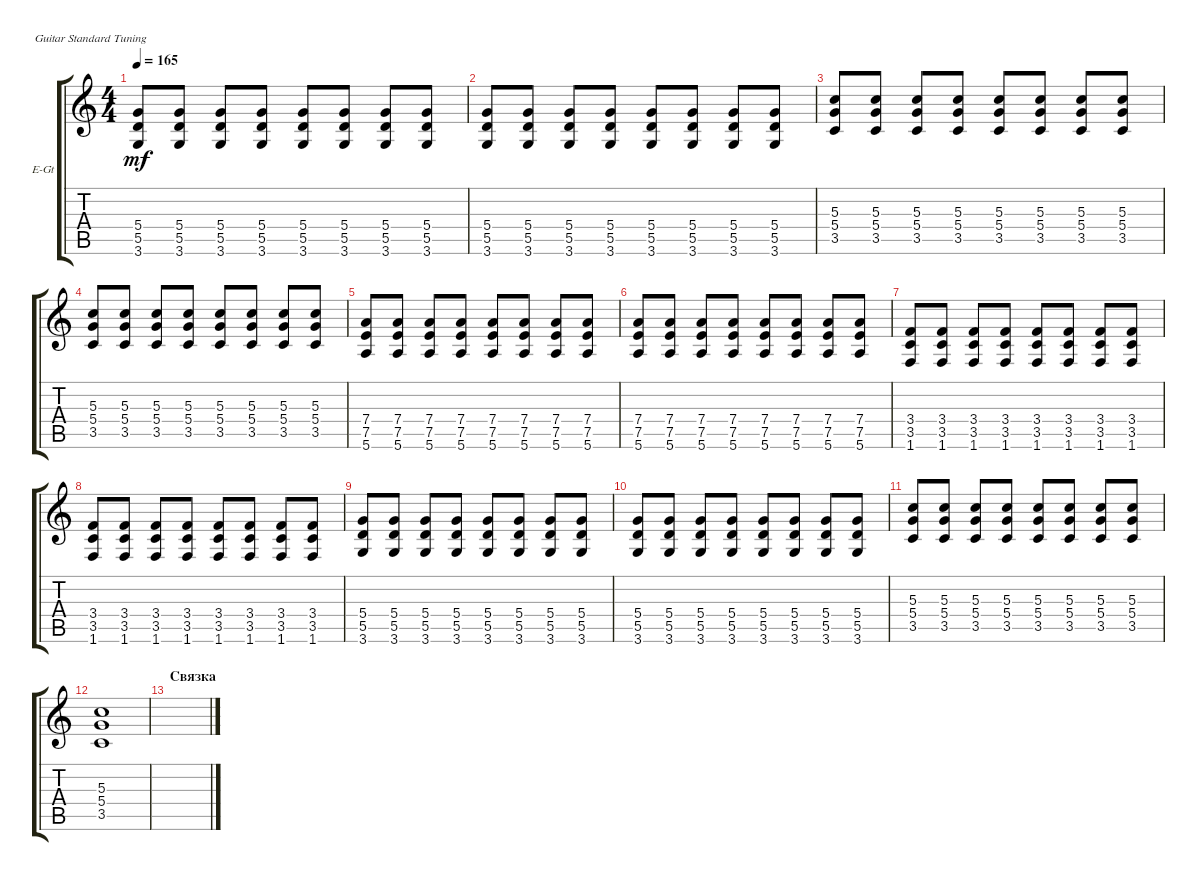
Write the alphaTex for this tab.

\defaultSystemsLayout 4
\bracketExtendMode groupsimilarinstruments
\firstSystemTrackNameOrientation horizontal
\otherSystemsTrackNameOrientation horizontal
\track ("Artem Guitar" "E-Gt") {instrument distortionguitar}
\staff {score tabs}
\tuning (E4 B3 G3 D3 A2 E2)
\ts (4 4)
\tempo 165
\clef g2
\ks c
(3.6 5.5 5.4).8{dy mf} (3.6 5.5 5.4).8 (3.6 5.5 5.4).8 (3.6 5.5 5.4).8 (3.6 5.5 5.4).8 (3.6 5.5 5.4).8 (3.6 5.5 5.4).8 (3.6 5.5 5.4).8 |
(3.6 5.5 5.4).8 (3.6 5.5 5.4).8 (3.6 5.5 5.4).8 (3.6 5.5 5.4).8 (3.6 5.5 5.4).8 (3.6 5.5 5.4).8 (3.6 5.5 5.4).8 (3.6 5.5 5.4).8 |
(3.5 5.4 5.3).8 (3.5 5.4 5.3).8 (3.5 5.4 5.3).8 (3.5 5.4 5.3).8 (3.5 5.4 5.3).8 (3.5 5.4 5.3).8 (3.5 5.4 5.3).8 (3.5 5.4 5.3).8 |
(3.5 5.4 5.3).8 (3.5 5.4 5.3).8 (3.5 5.4 5.3).8 (3.5 5.4 5.3).8 (3.5 5.4 5.3).8 (3.5 5.4 5.3).8 (3.5 5.4 5.3).8 (3.5 5.4 5.3).8 |
(5.6 7.5 7.4).8 (5.6 7.5 7.4).8 (5.6 7.5 7.4).8 (5.6 7.5 7.4).8 (5.6 7.5 7.4).8 (5.6 7.5 7.4).8 (5.6 7.5 7.4).8 (5.6 7.5 7.4).8 |
(5.6 7.5 7.4).8 (5.6 7.5 7.4).8 (5.6 7.5 7.4).8 (5.6 7.5 7.4).8 (5.6 7.5 7.4).8 (5.6 7.5 7.4).8 (5.6 7.5 7.4).8 (5.6 7.5 7.4).8 |
(1.6 3.5 3.4).8 (1.6 3.5 3.4).8 (1.6 3.5 3.4).8 (1.6 3.5 3.4).8 (1.6 3.5 3.4).8 (1.6 3.5 3.4).8 (1.6 3.5 3.4).8 (1.6 3.5 3.4).8 |
(1.6 3.5 3.4).8 (1.6 3.5 3.4).8 (1.6 3.5 3.4).8 (1.6 3.5 3.4).8 (1.6 3.5 3.4).8 (1.6 3.5 3.4).8 (1.6 3.5 3.4).8 (1.6 3.5 3.4).8 |
(3.6 5.5 5.4).8 (3.6 5.5 5.4).8 (3.6 5.5 5.4).8 (3.6 5.5 5.4).8 (3.6 5.5 5.4).8 (3.6 5.5 5.4).8 (3.6 5.5 5.4).8 (3.6 5.5 5.4).8 |
(3.6 5.5 5.4).8 (3.6 5.5 5.4).8 (3.6 5.5 5.4).8 (3.6 5.5 5.4).8 (3.6 5.5 5.4).8 (3.6 5.5 5.4).8 (3.6 5.5 5.4).8 (3.6 5.5 5.4).8 |
(3.5 5.4 5.3).8 (3.5 5.4 5.3).8 (3.5 5.4 5.3).8 (3.5 5.4 5.3).8 (3.5 5.4 5.3).8 (3.5 5.4 5.3).8 (3.5 5.4 5.3).8 (3.5 5.4 5.3).8 |
(3.5 5.4 5.3).1 |
\section ("" "Связка")
